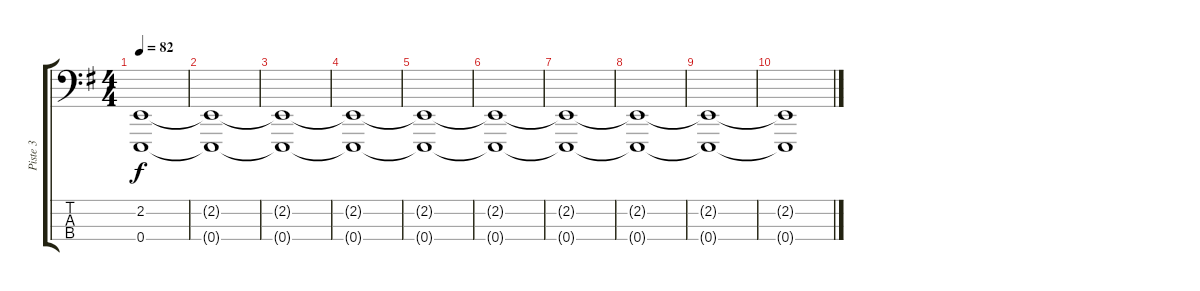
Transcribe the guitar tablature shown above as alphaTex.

\track ("Piste 3" "Piste 3") {instrument lead8bassandlead}
\staff {score tabs}
\tuning (G2 D2 A1 E1) {hide}
\ts (4 4)
\tempo 82
\clef f4
\ks g
(2.2{t} 0.4{t}).1{dy f} |
(2.2{t} 0.4{t}).1 |
(2.2{t} 0.4{t}).1 |
(2.2{t} 0.4{t}).1 |
(2.2{t} 0.4{t}).1 |
(2.2{t} 0.4{t}).1 |
(2.2{t} 0.4{t}).1 |
(2.2{t} 0.4{t}).1 |
(2.2{t} 0.4{t}).1 |
(2.2{t} 0.4{t}).1
